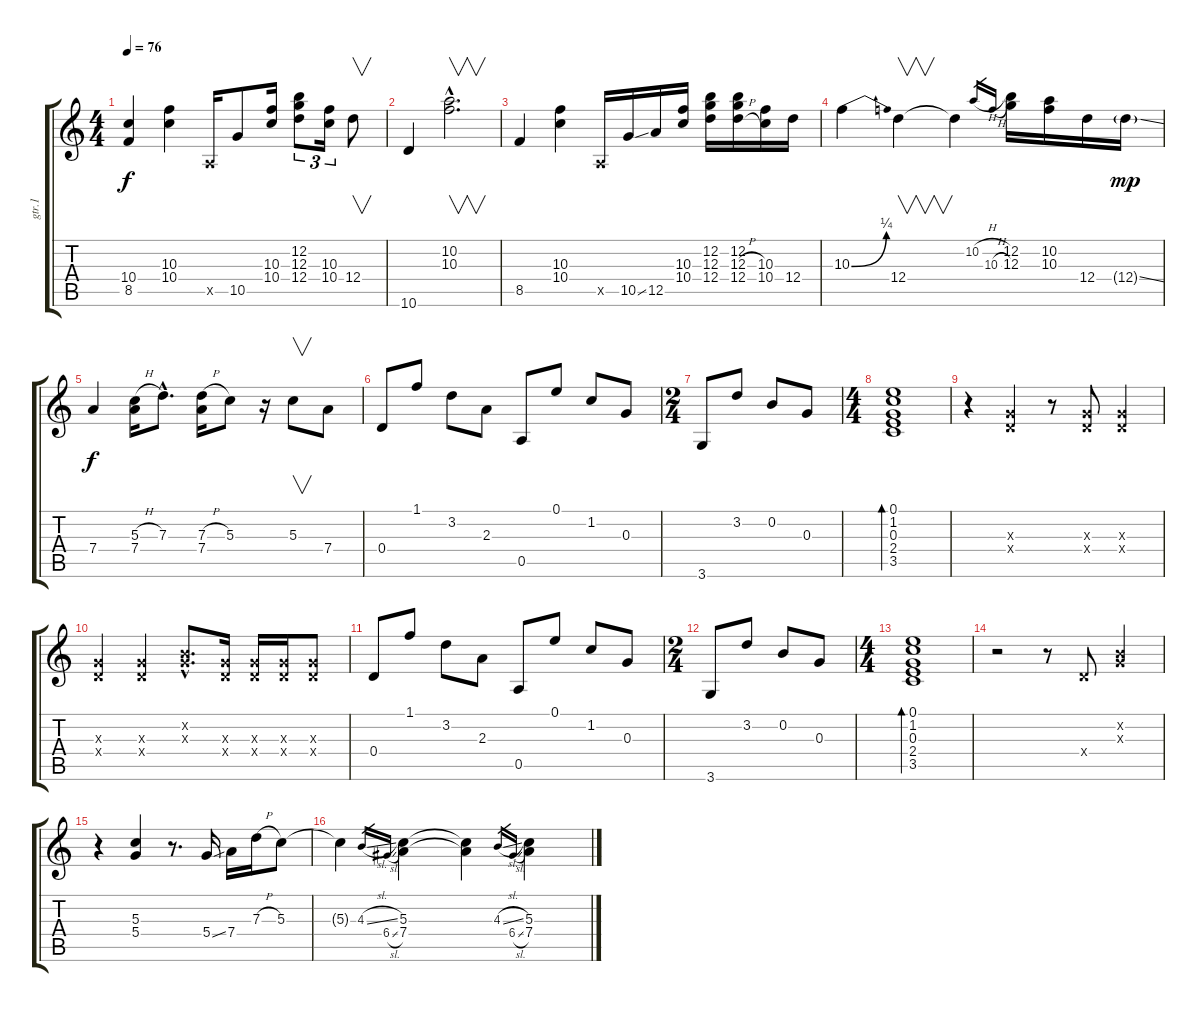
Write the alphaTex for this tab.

\track ("gtr.1" "gtr.1") {instrument electricguitarclean}
\staff {score tabs}
\tuning (E4 B3 G3 D3 A2 E2) {hide}
\ts (4 4)
\tempo 76
\clef g2
\ks c
(10.4 8.5).4{dy f instrument electricguitarclean} (10.3 10.4).4 0.5{x}.16 10.5.8 (10.3 10.4).16 (12.2 12.3 12.4).8{tu (3 2)} (10.3 10.4).16{tu (3 2)} 12.4.8{v} |
10.6.4 (10.2{hac} 10.3{hac}).2{v d} |
8.5.4 (10.3 10.4).4 0.5{x}.16 10.5{ss}.16 12.5.16 (10.3 10.4).16 (12.2 12.3 12.4).16 (12.2 12.3{h} 12.4{h}).16 (10.3 10.4).16 12.4.16 |
10.3{be (bend 0 0 60 1)}.4 12.4.4{v} 12.4{t}.4 10.2{h}.16{gr} 10.3{h}.16{gr} (12.2 12.3).16 (10.2 10.3).16 12.4.16 12.4{ss g}.16{dy mp} |
7.4.4{dy f} (5.3{h} 7.4).16 7.3{hac}.8{d} (7.3{h} 7.4).16 5.3.8 r.16 5.3.8{v} 7.4.8 |
0.4.8 1.1.8 3.2.8 2.3.8 0.5.8 0.1.8 1.2.8 0.3.8 |
\ts (2 4)
3.6.8 3.2.8 0.2.8 0.3.8 |
\ts (4 4)
(0.1 1.2 0.3 2.4 3.5).1{bd 60} |
r.4 (0.3{x} 0.4{x}).4 r.8 (0.3{x} 0.4{x}).8 (0.3{x} 0.4{x}).4 |
(0.3{x} 0.4{x}).4 (0.3{x} 0.4{x}).4 (0.2{hac x} 0.3{hac x}).8{d} (0.3{x} 0.4{x}).16 (0.3{x} 0.4{x}).16 (0.3{x} 0.4{x}).16 (0.3{x} 0.4{x}).8 |
0.4.8 1.1.8 3.2.8 2.3.8 0.5.8 0.1.8 1.2.8 0.3.8 |
\ts (2 4)
3.6.8 3.2.8 0.2.8 0.3.8 |
\ts (4 4)
(0.1 1.2 0.3 2.4 3.5).1{bd 60} |
r.2 r.8 0.4{x}.8 (0.2{x} 0.3{x}).4 |
r.4 (5.3 5.4).4 r.8{d} 5.4{ss}.16 7.4.16 7.3{h}.16 5.3.8 |
5.3{t}.4 4.3{sl}.16{gr} 6.4{sl}.16{gr} (5.3 7.4).4 (5.3{t} 7.4{t}).4 4.3{sl}.16{gr} 6.4{sl}.16{gr} (5.3{ss} 7.4{ss}).4
